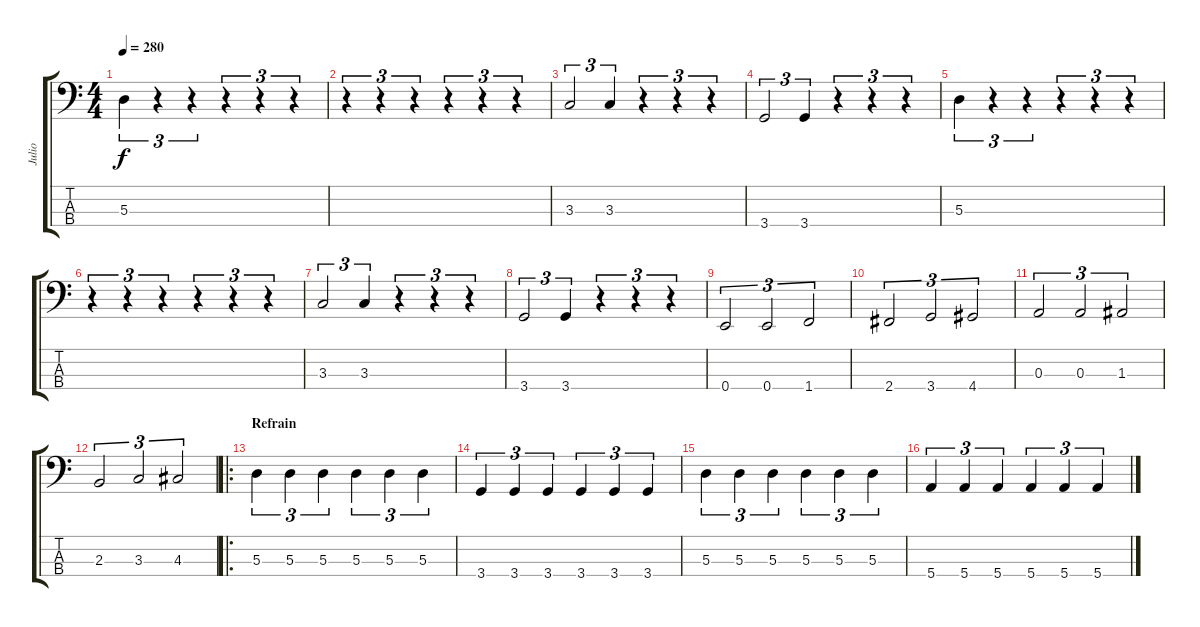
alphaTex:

\track ("Julio" "Julio") {instrument electricbassfinger}
\staff {score tabs}
\tuning (G2 D2 A1 E1) {hide}
\ts (4 4)
\tempo 280
\clef f4
\ks c
5.3.4{tu (3 2) dy f} r.4{tu (3 2)} r.4{tu (3 2)} r.4{tu (3 2)} r.4{tu (3 2)} r.4{tu (3 2)} |
r.4{tu (3 2)} r.4{tu (3 2)} r.4{tu (3 2)} r.4{tu (3 2)} r.4{tu (3 2)} r.4{tu (3 2)} |
3.3.2{tu (3 2)} 3.3.4{tu (3 2)} r.4{tu (3 2)} r.4{tu (3 2)} r.4{tu (3 2)} |
3.4.2{tu (3 2)} 3.4.4{tu (3 2)} r.4{tu (3 2)} r.4{tu (3 2)} r.4{tu (3 2)} |
5.3.4{tu (3 2)} r.4{tu (3 2)} r.4{tu (3 2)} r.4{tu (3 2)} r.4{tu (3 2)} r.4{tu (3 2)} |
r.4{tu (3 2)} r.4{tu (3 2)} r.4{tu (3 2)} r.4{tu (3 2)} r.4{tu (3 2)} r.4{tu (3 2)} |
3.3.2{tu (3 2)} 3.3.4{tu (3 2)} r.4{tu (3 2)} r.4{tu (3 2)} r.4{tu (3 2)} |
3.4.2{tu (3 2)} 3.4.4{tu (3 2)} r.4{tu (3 2)} r.4{tu (3 2)} r.4{tu (3 2)} |
0.4.2{tu (3 2)} 0.4.2{tu (3 2)} 1.4.2{tu (3 2)} |
2.4.2{tu (3 2)} 3.4.2{tu (3 2)} 4.4.2{tu (3 2)} |
0.3.2{tu (3 2)} 0.3.2{tu (3 2)} 1.3.2{tu (3 2)} |
2.3.2{tu (3 2)} 3.3.2{tu (3 2)} 4.3.2{tu (3 2)} |
\ro
\section ("" "Refrain")
5.3.4{tu (3 2)} 5.3.4{tu (3 2)} 5.3.4{tu (3 2)} 5.3.4{tu (3 2)} 5.3.4{tu (3 2)} 5.3.4{tu (3 2)} |
3.4.4{tu (3 2)} 3.4.4{tu (3 2)} 3.4.4{tu (3 2)} 3.4.4{tu (3 2)} 3.4.4{tu (3 2)} 3.4.4{tu (3 2)} |
5.3.4{tu (3 2)} 5.3.4{tu (3 2)} 5.3.4{tu (3 2)} 5.3.4{tu (3 2)} 5.3.4{tu (3 2)} 5.3.4{tu (3 2)} |
5.4.4{tu (3 2)} 5.4.4{tu (3 2)} 5.4.4{tu (3 2)} 5.4.4{tu (3 2)} 5.4.4{tu (3 2)} 5.4.4{tu (3 2)}
